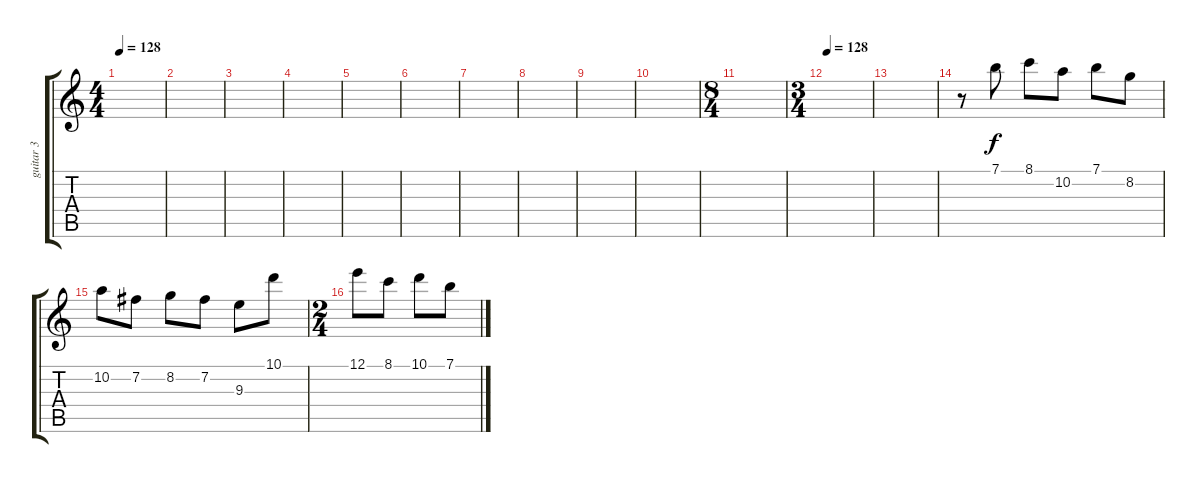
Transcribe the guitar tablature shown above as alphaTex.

\track ("guitar 3" "guitar 3") {instrument acousticguitarnylon}
\staff {score tabs}
\tuning (E4 B3 G3 D3 A2 E2) {hide}
\ts (4 4)
\tempo 128
\tempo 100
\tempo 128
\clef g2
\ks c
|
|
|
|
|
|
|
|
|
|
\ts (8 4)
|
\ts (3 4)
\tempo 128
|
|
r.8 7.1.8 8.1.8 10.2.8 7.1.8 8.2.8 |
10.2.8 7.2.8 8.2.8 7.2.8 9.3.8 10.1.8 |
\ts (2 4)
12.1.8 8.1.8 10.1.8 7.1.8
